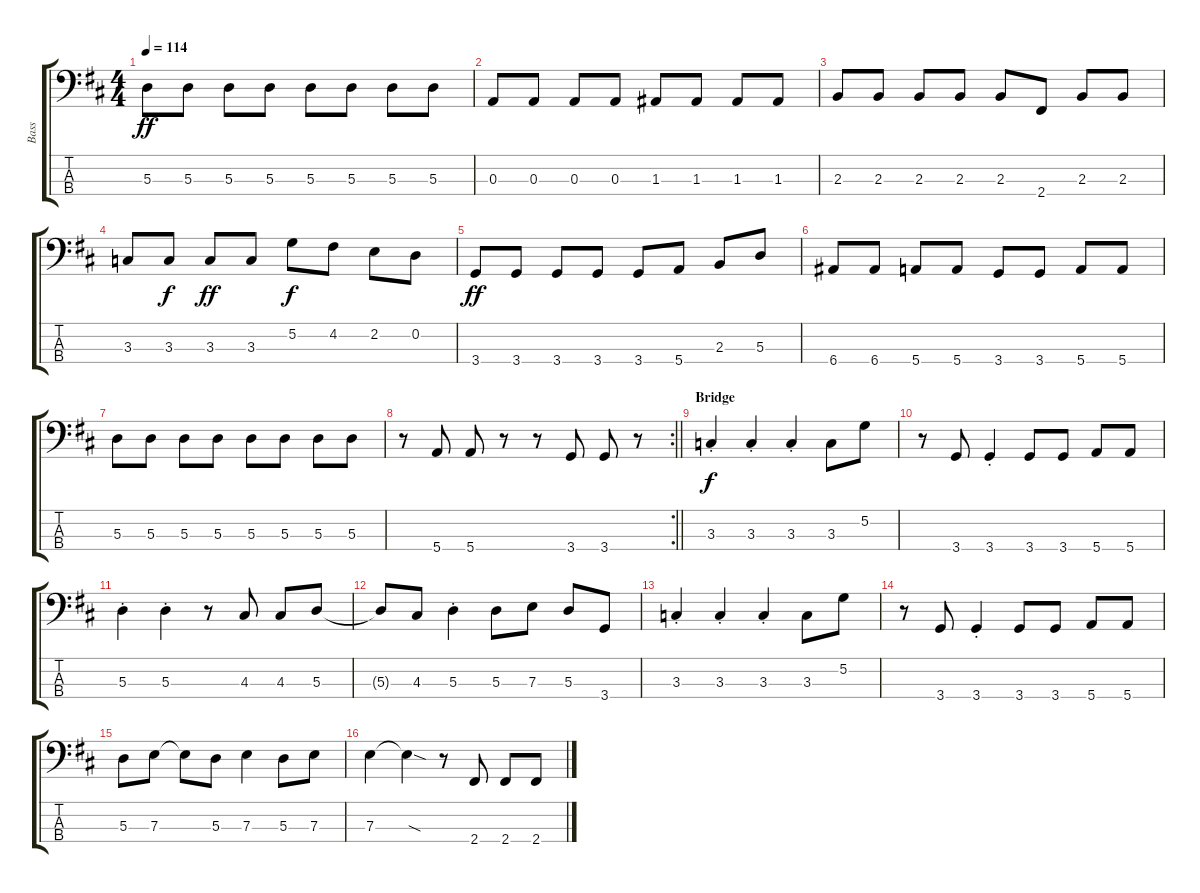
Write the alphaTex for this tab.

\track ("Bass" "Bass") {instrument electricbassfinger}
\staff {score tabs}
\tuning (G2 D2 A1 E1) {hide}
\ts (4 4)
\tempo 114
\clef f4
\ks d
5.3.8{dy ff} 5.3.8 5.3.8 5.3.8 5.3.8 5.3.8 5.3.8 5.3.8 |
0.3.8 0.3.8 0.3.8 0.3.8 1.3.8 1.3.8 1.3.8 1.3.8 |
2.3.8 2.3.8 2.3.8 2.3.8 2.3.8 2.4.8 2.3.8 2.3.8 |
3.3.8 3.3.8{dy f} 3.3.8{dy ff} 3.3.8 5.2.8{dy f} 4.2.8 2.2.8 0.2.8 |
3.4.8{dy ff} 3.4.8 3.4.8 3.4.8 3.4.8 5.4.8 2.3.8 5.3.8 |
6.4.8 6.4.8 5.4.8 5.4.8 3.4.8 3.4.8 5.4.8 5.4.8 |
5.3.8 5.3.8 5.3.8 5.3.8 5.3.8 5.3.8 5.3.8 5.3.8 |
\rc 2
\barLineRight lightlight
r.8 5.4.8 5.4.8 r.8 r.8 3.4.8 3.4.8 r.8 |
\section ("" "Bridge")
3.3{st}.4{dy f} 3.3{st}.4 3.3{st}.4 3.3.8 5.2.8 |
r.8 3.4.8 3.4{st}.4 3.4.8 3.4.8 5.4.8 5.4.8 |
5.3{st}.4 5.3{st}.4 r.8 4.3.8 4.3.8 5.3.8 |
5.3{t}.8 4.3.8 5.3{st}.4 5.3.8 7.3.8 5.3.8 3.4.8 |
3.3{st}.4 3.3{st}.4 3.3{st}.4 3.3.8 5.2.8 |
r.8 3.4.8 3.4{st}.4 3.4.8 3.4.8 5.4.8 5.4.8 |
5.3.8 7.3.8 7.3{t}.8 5.3.8 7.3.4 5.3.8 7.3.8 |
7.3.4 7.3{sod t}.4 r.8 2.4.8 2.4.8 2.4.8
